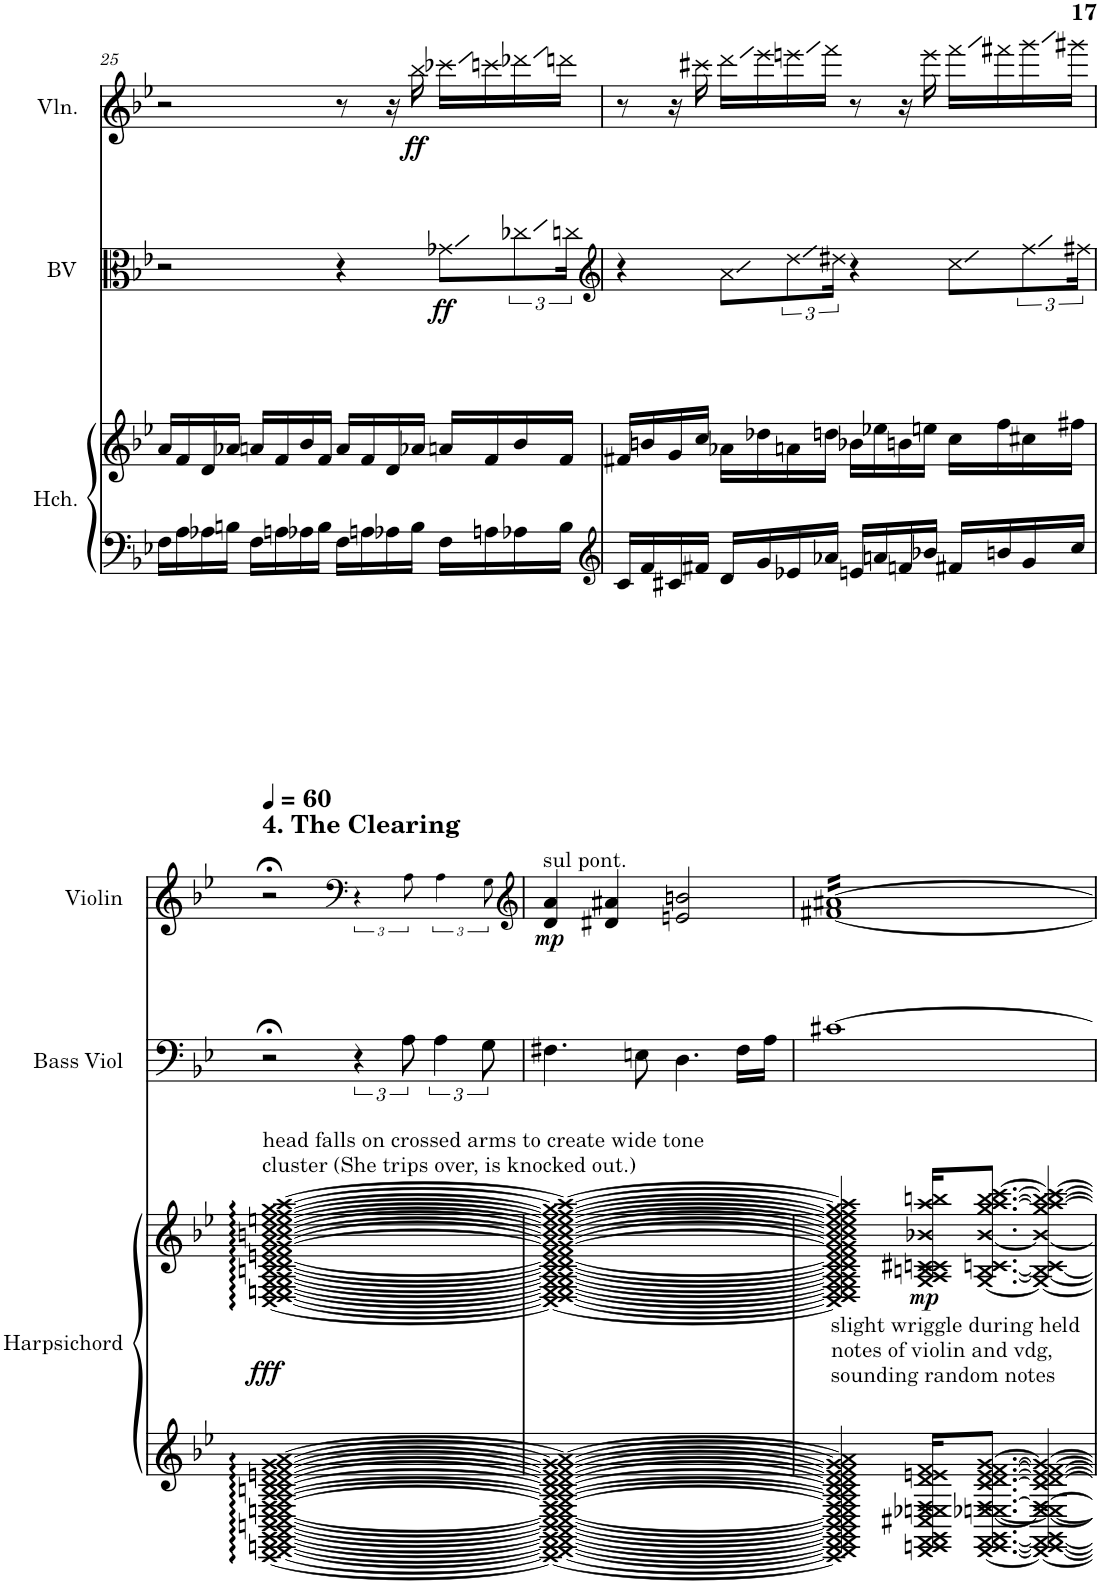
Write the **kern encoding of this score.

**kern	**kern	**dynam	**kern	**dynam	**kern	**dynam
*part3	*part3	*part3	*part2	*part2	*part1	*part1
*staff4	*staff3	*staff3/4	*staff2	*staff2	*staff1	*staff1
*I"Harpsichord	*	*	*I"Bass Viol	*	*I"Violin	*
*I'Hch.	*	*	*I'BV	*	*I'Vln.	*
!!LO:PB:g=z
*clefF4	*clefG2	*	*clefC3	*	*clefG2	*
*k[b-e-]	*k[b-e-]	*	*k[b-e-]	*	*k[b-e-]	*
*M2/2	*M2/2	*	*M2/2	*	*M2/2	*
*met(c|)	*met(c|)	*	*met(c|)	*	*met(c|)	*
=25	=25	=25	=25	=25	=25	=25
16F\LL	16a/LL	.	2r	.	2r	.
16A\	16f/	.	.	.	.	.
16A-X\	16d/	.	.	.	.	.
16Bn\JJ	16a-X/JJ	.	.	.	.	.
16F\LL	16an/LL	.	.	.	.	.
16An\	16f/	.	.	.	.	.
16A-X\	16b-/	.	.	.	.	.
16B\JJ	16f/JJ	.	.	.	.	.
16F\LL	16a/LL	.	4r	.	8r	.
16An\	16f/	.	.	.	.	.
16A-X\	16d/	.	.	.	16r	.
!	!	!	!	!	!	!LO:DY:b
16B\JJ	16a-X/JJ	.	.	.	16bb-\	ff
!	!	!	!	!LO:DY:b	!	!
16F\LL	16an/LL	.	8g-X\L	ff	16ccc-X\LL	.
16An\	16f/	.	.	.	16cccn\	.
16A-X\	16b-/	.	12cc-X\	.	16ddd-X\	.
16B\JJ	16f/JJ	.	.	.	16dddn\JJ	.
.	.	.	24ccn\Jk	.	.	.
=26	=26	=26	=26	=26	=26	=26
*clefG2	*	*	*clefG2	*	*	*
16c/LL	16f#X/LL	.	4r	.	8r	.
16f/	16bn/	.	.	.	.	.
16c#X/	16g/	.	.	.	16r	.
16f#X/JJ	16cc/JJ	.	.	.	16ccc#X\	.
16d/LL	16a-X\LL	.	8a\L	.	16ddd\LL	.
16g/	16dd-X\	.	.	.	16eee-\	.
16e-X/	16an\	.	12dd\	.	16eeen\	.
16a-X/JJ	16ddn\JJ	.	.	.	16fff\JJ	.
.	.	.	24dd#X\Jk	.	.	.
16en/LL	16b-X\LL	.	4r	.	8r	.
16an/	16ee-X\	.	.	.	.	.
16fn/	16bn\	.	.	.	16r	.
16b-X/JJ	16een\JJ	.	.	.	16eee\	.
16f#X/LL	16cc\LL	.	8cc\L	.	16fff\LL	.
16bn/	16ff\	.	.	.	16fff#X\	.
16g/	16cc#X\	.	12ff\	.	16ggg\	.
16cc/JJ	16ff#X\JJ	.	.	.	16ggg#X\JJ	.
.	.	.	24ff#X\Jk	.	.	.
!!LO:LB:g=z
=1	=1	=1	=1	=1	=1	=1
*	*	*	*clefF4	*	*	*
*	*	*	*	*	*MM60	*
!	!	!	!	!	!LO:TX:a:B:t=4. The Clearing	!
!	!LO:TX:a:t=head falls on crossed arms to create wide tone	!	!	!	!	!
!	!LO:TX:a:t=cluster (She trips over, is knocked out.)	!	!	!	!	!
!	!	!LO:DY:b	!	!	!	!
[1CC [1DD [1EEn [1FF [1GG [1AA [1BBn [1C [1D [1En [1F [1G [1A [1Bn [1c [1d [1en [1f [1g [1a	[1C [1D [1En [1F [1G [1A [1Bn [1c [1d [1en [1f [1g [1a [1bn [1cc [1dd [1een [1ff [1gg [1aa	fff	2r;<	.	2r;<	.
*	*	*	*	*	*clefF4	*
.	.	.	6r	.	6r	.
.	.	.	12A\	.	12A!\	.
.	.	.	6A\	.	6A!\	.
.	.	.	12G\	.	12G!\	.
=2	=2	=2	=2	=2	=2	=2
*	*	*	*	*	*clefG2	*
!	!	!	!	!	!LO:TX:a:t=sul pont.	!
!	!	!	!	!	!	!LO:DY:b
1CC_ 1DD_ 1EE_ 1FF_ 1GG_ 1AA_ 1BB_ 1C_ 1D_ 1E_ 1F_ 1G_ 1A_ 1B_ 1c_ 1d_ 1e_ 1f_ 1g_ 1a_	1C_ 1D_ 1E_ 1F_ 1G_ 1A_ 1B_ 1c_ 1d_ 1e_ 1f_ 1g_ 1a_ 1b_ 1cc_ 1dd_ 1ee_ 1ff_ 1gg_ 1aa_	.	4.F#X\	.	4d/ 4a/	mp
.	.	.	.	.	4d#X/ 4a#X/	.
.	.	.	8En\	.	.	.
.	.	.	4.D\	.	2en/ 2bn/	.
.	.	.	16F#\LL	.	.	.
.	.	.	16A\JJ	.	.	.
=3	=3	=3	=3	=3	=3	=3
*	*	*	*	*	*tremolo	*
2CC/] 2DD/] 2EE/] 2FF/] 2GG/] 2AA/] 2BB/] 2C/] 2D/] 2E/] 2F/] 2G/] 2A/] 2B/] 2c/] 2d/] 2e/] 2f/] 2g/] 2a/]	2C/] 2D/] 2E/] 2F/] 2G/] 2A/] 2B/] 2c/] 2d/] 2e/] 2f/] 2g/] 2a/] 2b/] 2cc/] 2dd/] 2ee/] 2ff/] 2gg/] 2aa/]	.	[1c#X	.	[16f#X [16a#XLL	.
.	.	.	.	.	16f#X 16a#X	.
.	.	.	.	.	16f#X 16a#X	.
.	.	.	.	.	16f#X 16a#X	.
.	.	.	.	.	16f#X 16a#X	.
.	.	.	.	.	16f#X 16a#X	.
.	.	.	.	.	16f#X 16a#X	.
.	.	.	.	.	16f#X 16a#X	.
!LO:TX:a:t=slight wriggle during held	!	!	!	!	!	!
!LO:TX:a:t=notes of violin and vdg,	!	!	!	!	!	!
!LO:TX:a:t=sounding random notes	!	!	!	!	!	!
!	!	!LO:DY:b	!	!	!	!
16DD/ 16EEn/ 16FF/ 16GG/ 16C#X/ 16E-X/ 16En/ 16F/ 16d/ 16en/ 16f/KL	16G/ 16A/ 16Bn/ 16cn/ 16c#X/ 16b-X/ 16aa/ 16bbn/KL	mp	.	.	16f#X 16a#X	.
[8.DD/ [8.EE/ [8.FF/ [8.GG/ [8.E-X/ [8.En/ [8.F/ [8.c/ [8.d/ [8.e/ [8.f/ [8.g/J	[8.G/ [8.B/ [8.cn/ [8.b-/ [8.gg/ [8.aa/ [8.bb/ [8.ccc/J	.	.	.	16f#X 16a#X	.
.	.	.	.	.	16f#X 16a#X	.
.	.	.	.	.	16f#X 16a#X	.
4DD/_ 4EE/_ 4FF/_ 4GG/_ 4E-/_ 4E/_ 4F/_ 4c/_ 4d/_ 4e/_ 4f/_ 4g/_	4G/_ 4B/_ 4c/_ 4b-/_ 4gg/_ 4aa/_ 4bb/_ 4ccc/_	.	.	.	16f#X 16a#X	.
.	.	.	.	.	16f#X 16a#X	.
.	.	.	.	.	16f#X 16a#X	.
.	.	.	.	.	16f#X 16a#XJJ	.
*	*	*	*	*	*Xtremolo	*
=	=	=	=	=	=	=
*-	*-	*-	*-	*-	*-	*-
